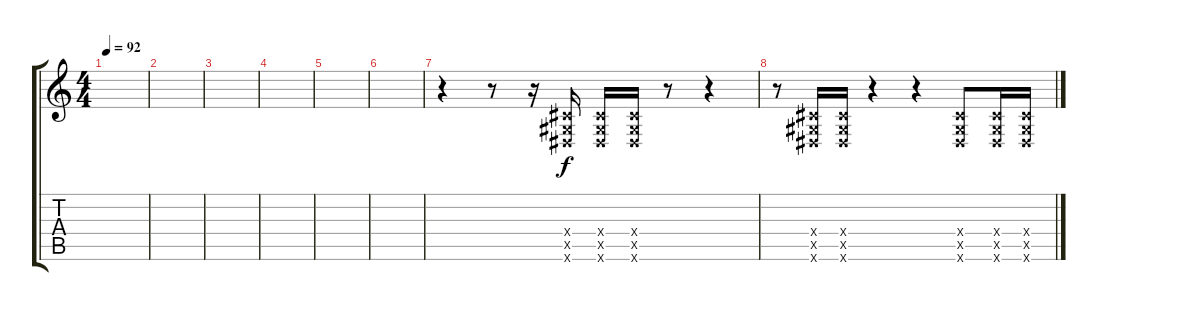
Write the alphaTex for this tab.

\track "" {instrument distortionguitar}
\staff {score tabs}
\tuning (E4 B3 G3 D3 A2 E2) {hide}
\ts (4 4)
\tempo 92
\clef g2
\ks c
|
|
|
|
|
|
r.4 r.8 r.16 (-1.4{x} -1.5{x} -1.6{x}).16 (-1.4{x} -1.5{x} -1.6{x}).16 (-1.4{x} -1.5{x} -1.6{x}).16 r.8 r.4 |
r.8 (-1.4{x} -1.5{x} -1.6{x}).16 (-1.4{x} -1.5{x} -1.6{x}).16 r.4 r.4 (-1.4{x} -1.5{x} -1.6{x}).8 (-1.4{x} -1.5{x} -1.6{x}).16 (-1.4{x} -1.5{x} -1.6{x}).16
